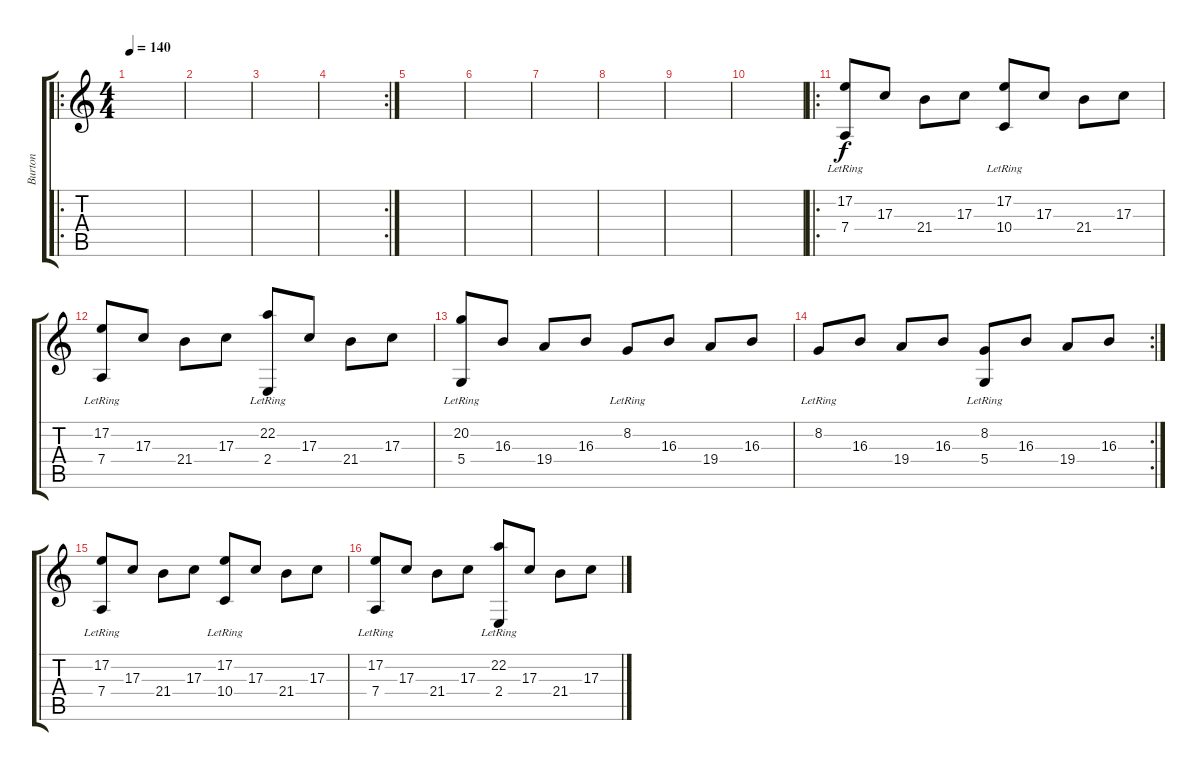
\track ("Burton" "Burton") {instrument acousticgrandpiano}
\staff {score tabs}
\tuning (E4 B3 G3 D3 A2 E2) {hide}
\ro
\ts (4 4)
\tempo 140
\clef g2
\ks c
|
|
|
\rc 2
|
|
|
|
|
|
|
\ro
(17.2{lr} 7.4{lr}).8 17.3.8 21.4.8 17.3.8 (17.2{lr} 10.4{lr}).8 17.3.8 21.4.8 17.3.8 |
(17.2{lr} 7.4{lr}).8 17.3.8 21.4.8 17.3.8 (22.2{lr} 2.4{lr}).8 17.3.8 21.4.8 17.3.8 |
(20.2{lr} 5.4{lr}).8 16.3.8 19.4.8 16.3.8 8.2{lr}.8 16.3.8 19.4.8 16.3.8 |
\rc 2
8.2{lr}.8 16.3.8 19.4.8 16.3.8 (8.2{lr} 5.4{lr}).8 16.3.8 19.4.8 16.3.8 |
(17.2{lr} 7.4{lr}).8 17.3.8 21.4.8 17.3.8 (17.2{lr} 10.4{lr}).8 17.3.8 21.4.8 17.3.8 |
(17.2{lr} 7.4{lr}).8 17.3.8 21.4.8 17.3.8 (22.2{lr} 2.4{lr}).8 17.3.8 21.4.8 17.3.8
